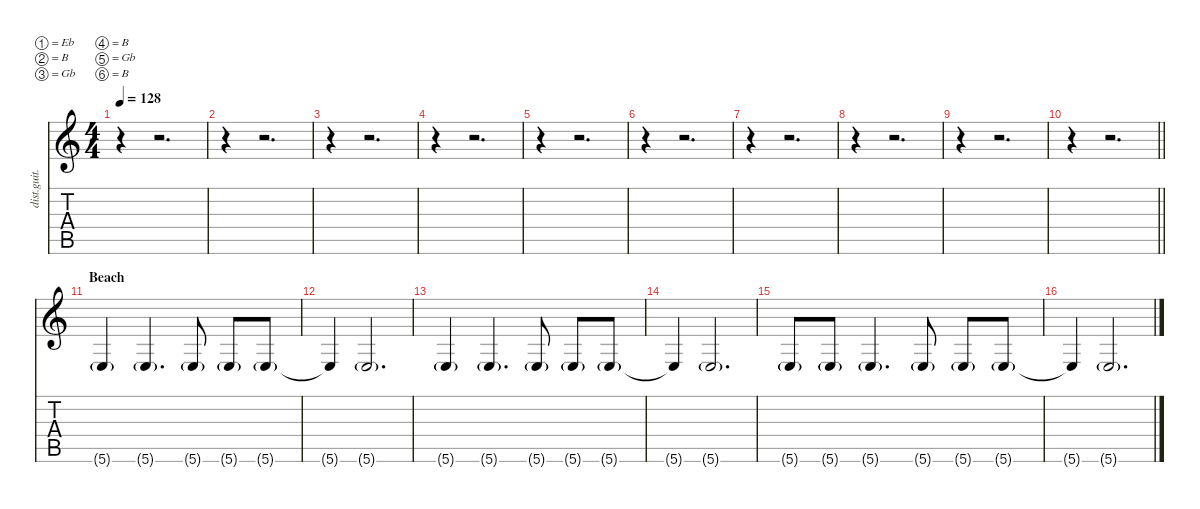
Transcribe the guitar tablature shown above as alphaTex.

\defaultSystemsLayout 4
\hideDynamics
\bracketExtendMode nobrackets
\otherSystemsTrackNameOrientation horizontal
\track ("Garrett" "dist.guit.") {instrument distortionguitar}
\staff {score tabs}
\tuning (Eb4 B3 Gb3 B2 Gb2 B1)
\ts (4 4)
\tempo 128
\clef g2
\ks c
r.4{dy f beam Down} r.2{d beam Down} |
r.4{beam Down} r.2{d beam Down} |
r.4{beam Down} r.2{d beam Down} |
r.4{beam Down} r.2{d beam Down} |
r.4{beam Down} r.2{d beam Down} |
r.4{beam Down} r.2{d beam Down} |
r.4{beam Down} r.2{d beam Down} |
r.4{beam Down} r.2{d beam Down} |
r.4{beam Down} r.2{d beam Down} |
\barLineRight lightlight
r.4{beam Down} r.2{d beam Down} |
\section ("" "Beach")
5.6{g}.4{instrument acousticguitarnylon beam Up} 5.6{g}.4{d beam Up} 5.6{g}.8{beam Up} 5.6{g}.8{beam Up} 5.6{g}.8{beam Up} |
5.6{t}.4{beam Up} 5.6{g}.2{d beam Up} |
5.6{g}.4{beam Up} 5.6{g}.4{d beam Up} 5.6{g}.8{beam Up} 5.6{g}.8{beam Up} 5.6{g}.8{beam Up} |
5.6{t}.4{beam Up} 5.6{g}.2{d beam Up} |
5.6{g}.8{beam Up} 5.6{g}.8{beam Up} 5.6{g}.4{d beam Up} 5.6{g}.8{beam Up} 5.6{g}.8{beam Up} 5.6{g}.8{beam Up} |
5.6{t}.4{beam Up} 5.6{g}.2{d beam Up}
